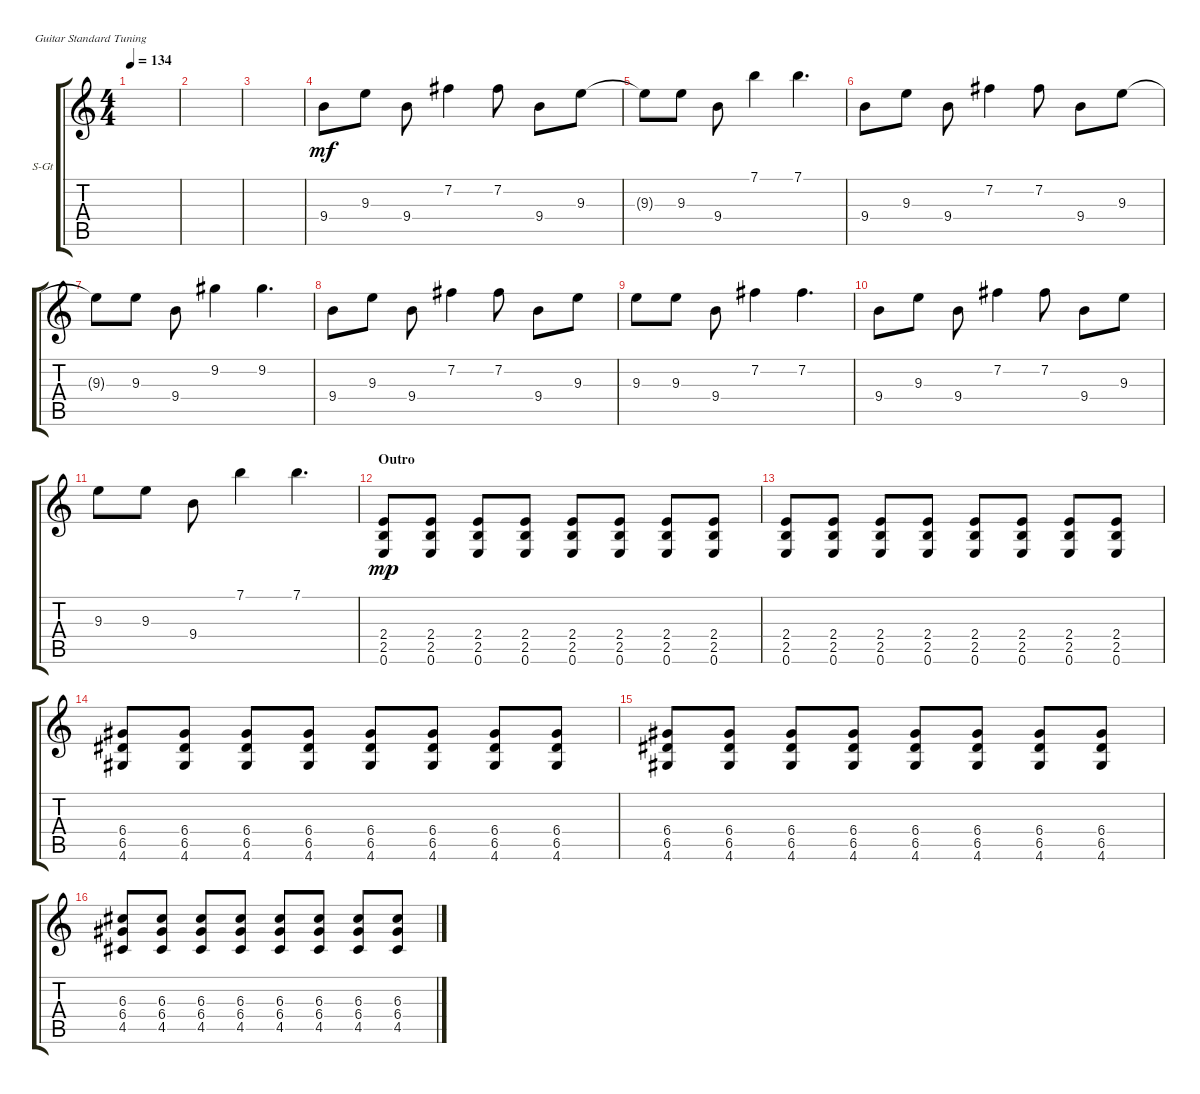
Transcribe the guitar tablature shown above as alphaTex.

\defaultSystemsLayout 4
\bracketExtendMode groupsimilarinstruments
\firstSystemTrackNameOrientation horizontal
\otherSystemsTrackNameOrientation horizontal
\track ("tomo " "S-Gt") {instrument acousticguitarsteel}
\staff {score tabs}
\tuning (E4 B3 G3 D3 A2 E2)
\ts (4 4)
\tempo 134
\clef g2
\ks c
|
|
|
9.4.8{dy mf} 9.3.8 9.4.8 7.2.4 7.2.8 9.4.8 9.3.8 |
9.3{t}.8 9.3.8 9.4.8 7.1.4 7.1.4{d} |
9.4.8 9.3.8 9.4.8 7.2.4 7.2.8 9.4.8 9.3.8 |
9.3{t}.8 9.3.8 9.4.8 9.2.4 9.2.4{d} |
9.4.8 9.3.8 9.4.8 7.2.4 7.2.8 9.4.8 9.3.8 |
9.3.8 9.3.8 9.4.8 7.2.4 7.2.4{d} |
9.4.8 9.3.8 9.4.8 7.2.4 7.2.8 9.4.8 9.3.8 |
9.3.8 9.3.8 9.4.8 7.1.4 7.1.4{d} |
\section ("" "Outro")
(0.6 2.5 2.4).8{dy mp} (0.6 2.5 2.4).8 (0.6 2.5 2.4).8 (0.6 2.5 2.4).8 (0.6 2.5 2.4).8 (0.6 2.5 2.4).8 (0.6 2.5 2.4).8 (0.6 2.5 2.4).8 |
(0.6 2.5 2.4).8 (0.6 2.5 2.4).8 (0.6 2.5 2.4).8 (0.6 2.5 2.4).8 (0.6 2.5 2.4).8 (0.6 2.5 2.4).8 (0.6 2.5 2.4).8 (0.6 2.5 2.4).8 |
(4.6 6.5 6.4).8 (4.6 6.5 6.4).8 (4.6 6.5 6.4).8 (4.6 6.5 6.4).8 (4.6 6.5 6.4).8 (4.6 6.5 6.4).8 (4.6 6.5 6.4).8 (4.6 6.5 6.4).8 |
(4.6 6.5 6.4).8 (4.6 6.5 6.4).8 (4.6 6.5 6.4).8 (4.6 6.5 6.4).8 (4.6 6.5 6.4).8 (4.6 6.5 6.4).8 (4.6 6.5 6.4).8 (4.6 6.5 6.4).8 |
(4.5 6.4 6.3).8 (4.5 6.4 6.3).8 (4.5 6.4 6.3).8 (4.5 6.4 6.3).8 (4.5 6.4 6.3).8 (4.5 6.4 6.3).8 (4.5 6.4 6.3).8 (4.5 6.4 6.3).8
